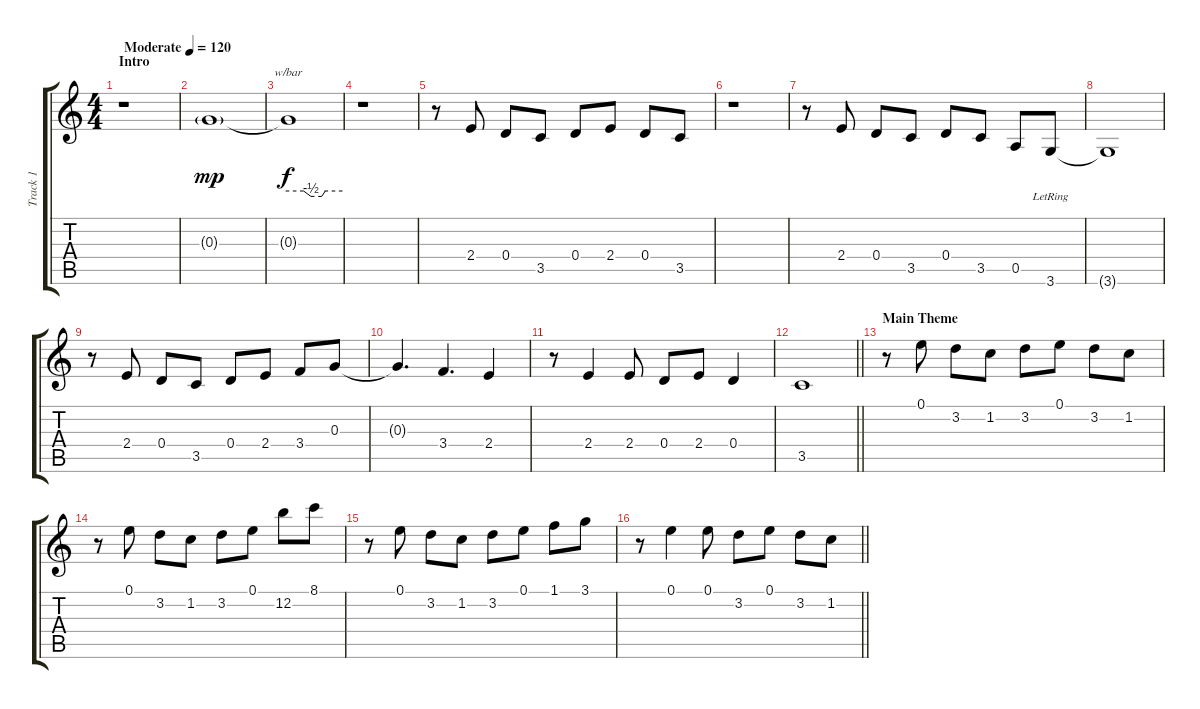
\track ("Track 1" "Track 1") {instrument overdrivenguitar}
\staff {score tabs}
\tuning (E4 B3 G3 D3 A2 E2) {hide}
\ts (4 4)
\section ("" "Intro")
\tempo (120 "Moderate")
\clef g2
\ks c
r.1{dy mp volume 0 instrument overdrivenguitar} |
0.3{g}.1{volume 11} |
0.3{t}.1{tbe (custom default 0 0 17 0 25 -2 37 -2 41 0 60 0) dy f} |
r.1 |
r.8 2.4.8 0.4.8 3.5.8 0.4.8 2.4.8 0.4.8 3.5.8 |
r.1 |
r.8 2.4.8 0.4.8 3.5.8 0.4.8 3.5.8 0.5.8 3.6{lr}.8 |
3.6{t}.1 |
r.8 2.4.8 0.4.8 3.5.8 0.4.8 2.4.8 3.4.8 0.3.8 |
0.3{t}.4{d} 3.4.4{d} 2.4.4 |
r.8 2.4.4 2.4.8 0.4.8 2.4.8 0.4.4 |
\barLineRight lightlight
3.5.1 |
\section ("" "Main Theme")
r.8 0.1.8 3.2.8 1.2.8 3.2.8 0.1.8 3.2.8 1.2.8 |
r.8 0.1.8 3.2.8 1.2.8 3.2.8 0.1.8 12.2.8 8.1.8 |
r.8 0.1.8 3.2.8 1.2.8 3.2.8 0.1.8 1.1.8 3.1.8 |
\barLineRight lightlight
r.8 0.1.4 0.1.8 3.2.8 0.1.8 3.2.8 1.2.8
